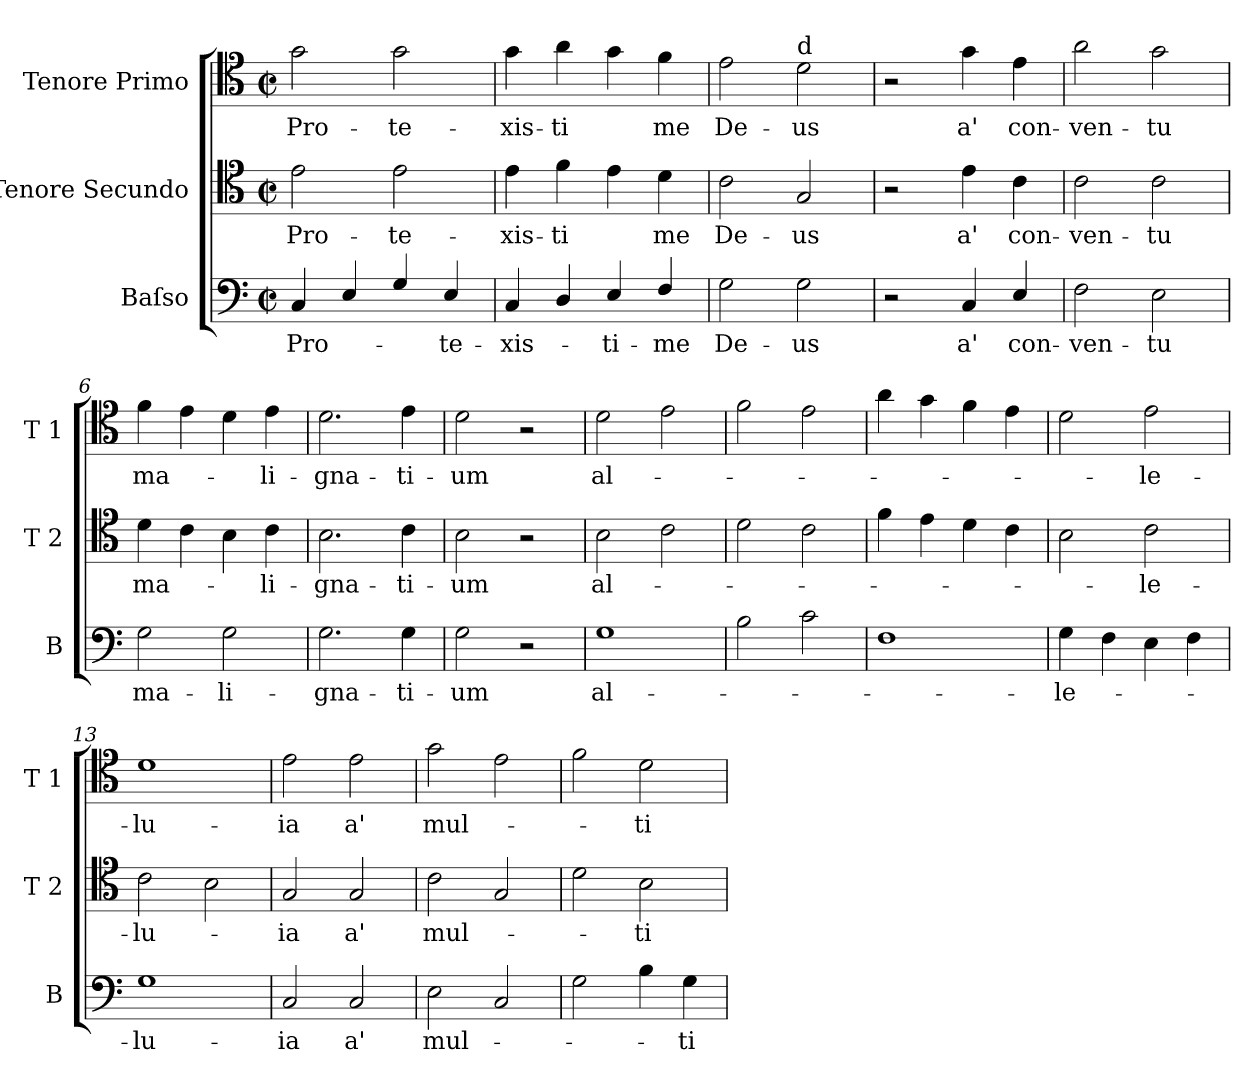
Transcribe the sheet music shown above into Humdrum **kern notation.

**kern	**text	**kern	**text	**kern	**text
*part3	*part3	*part2	*part2	*part1	*part1
*staff3	*staff3	*staff2	*staff2	*staff1	*staff1
*I"Baſso	*	*I"Tenore Secundo	*	*I"Tenore Primo	*
*I'B	*	*I'T 2	*	*I'T 1	*
*clefF4	*	*clefC4	*	*clefC4	*
*k[]	*	*k[]	*	*k[]	*
*M2/2	*	*M2/2	*	*M2/2	*
*met(c|)	*	*met(c|)	*	*met(c|)	*
=1	=1	=1	=1	=1	=1
4C/	Pro-	2e\	Pro-	2g\	Pro-
4E/	.	.	.	.	.
4G/	.	2e\	-te-	2g\	-te-
4E/	-te-	.	.	.	.
=2	=2	=2	=2	=2	=2
4C/	-xis-	4e\	-xis-	4g\	-xis-
4D/	.	4f\	-ti	4a\	-ti
4E/	-ti-	4e\	.	4g\	.
4F/	-me	4d\	me	4f\	me
=3	=3	=3	=3	=3	=3
2G\	De-	2c\	De-	2e\	De-
!	!	!	!	!LO:TX:a:t=d	!
2G\	-us	2G/	-us	2d\	-us
=4	=4	=4	=4	=4	=4
2r	.	2r	.	2r	.
4C/	a'	4e\	a'	4g\	a'
4E/	con-	4c\	con-	4e\	con-
=5	=5	=5	=5	=5	=5
2F\	-ven-	2c\	-ven-	2a\	-ven-
2E\	-tu	2c\	-tu	2g\	-tu
=6	=6	=6	=6	=6	=6
2G\	ma-	4d\	ma-	4f\	ma-
.	.	4c\	.	4e\	.
2G\	-li-	4B\	.	4d\	.
.	.	4c\	-li-	4e\	-li-
=7	=7	=7	=7	=7	=7
2.G\	-gna-	2.B\	-gna-	2.d\	-gna-
4G\	-ti-	4c\	-ti-	4e\	-ti-
=8	=8	=8	=8	=8	=8
2G\	-um	2B\	-um	2d\	-um
2r	.	2r	.	2r	.
=9	=9	=9	=9	=9	=9
1G	al-	2B\	al-	2d\	al-
.	.	2c\	.	2e\	.
=10	=10	=10	=10	=10	=10
2B\	.	2d\	.	2f\	.
2c\	.	2c\	.	2e\	.
=11	=11	=11	=11	=11	=11
1F	.	4f\	.	4a\	.
.	.	4e\	.	4g\	.
.	.	4d\	.	4f\	.
.	.	4c\	.	4e\	.
=12	=12	=12	=12	=12	=12
4G\	-le-	2B\	.	2d\	.
4F\	.	.	.	.	.
4E\	.	2c\	-le-	2e\	-le-
4F\	.	.	.	.	.
=13	=13	=13	=13	=13	=13
1G	-lu-	2c\	-lu-	1d	-lu-
.	.	2B\	.	.	.
=14	=14	=14	=14	=14	=14
2C/	-ia	2G/	-ia	2e\	-ia
2C/	a'	2G/	a'	2e\	a'
=15	=15	=15	=15	=15	=15
2E\	mul-	2c\	mul-	2g\	mul-
2C/	.	2G/	.	2e\	.
=16	=16	=16	=16	=16	=16
2G\	.	2d\	.	2f\	.
4B\	.	2B\	-ti-	2d\	-ti-
4G\	-ti-	.	.	.	.
=	=	=	=	=	=
*-	*-	*-	*-	*-	*-
